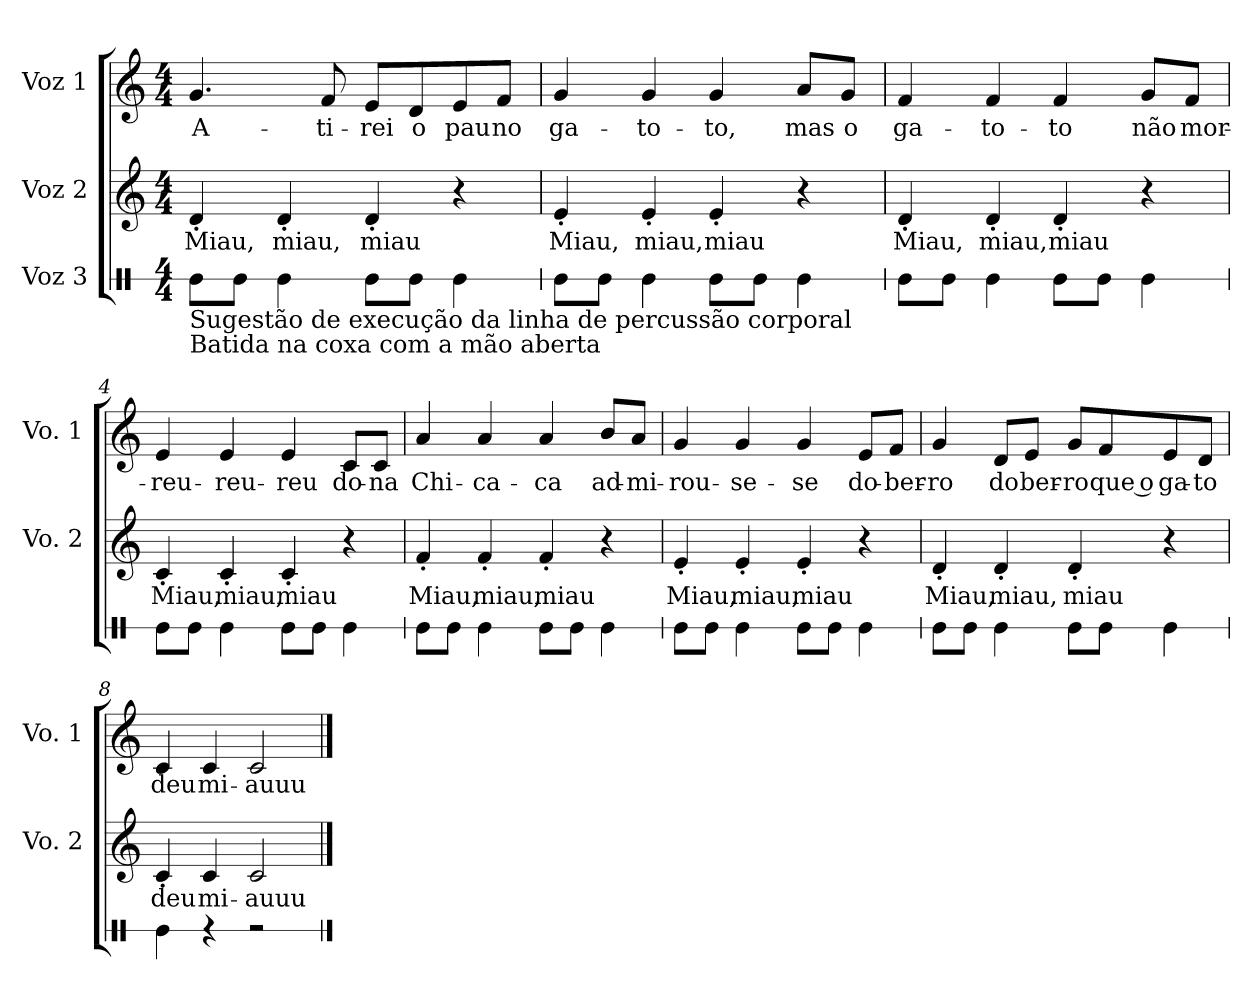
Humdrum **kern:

**kern	**kern	**text	**kern	**text
*part3	*part2	*part2	*part1	*part1
*staff3	*staff2	*staff2	*staff1	*staff1
*I"Voz 3	*I"Voz 2	*	*I"Voz 1	*
*	*I'Vo. 2	*	*I'Vo. 1	*
*stria1	*	*	*	*
*clefX	*clefG2	*	*clefG2	*
*k[]	*k[]	*	*k[]	*
*M4/4	*M4/4	*	*M4/4	*
*MM100	*MM100	*	*MM100	*
=1	=1	=1	=1	=1
!LO:TX:b:t=Sugestão de execução da linha de percussão corporal	!	!	!	!
!LO:TX:b:t=Batida na coxa com a mão aberta	!	!	!	!
!	!	!LO:LY:b	!	!LO:LY:b
8Re\L	4d'/	Miau,	4.g/	A-
8Re\J	.	.	.	.
!	!	!LO:LY:b	!	!
4Re\	4d'/	miau,	.	.
!	!	!	!	!LO:LY:b
.	.	.	8f/	-ti-
!	!	!LO:LY:b	!	!LO:LY:b
8Re\L	4d'/	miau	8e/L	-rei
!	!	!	!	!LO:LY:b
8Re\J	.	.	8d/	o
!	!	!	!	!LO:LY:b
4Re\	4r	.	8e/	pau
!	!	!	!	!LO:LY:b
.	.	.	8f/J	no
=2	=2	=2	=2	=2
!	!	!LO:LY:b	!	!LO:LY:b
8Re\L	4e'/	Miau,	4g/	ga-
8Re\J	.	.	.	.
!	!	!LO:LY:b	!	!LO:LY:b
4Re\	4e'/	miau,	4g/	-to-
!	!	!LO:LY:b	!	!LO:LY:b
8Re\L	4e'/	miau	4g/	-to,
8Re\J	.	.	.	.
!	!	!	!	!LO:LY:b
4Re\	4r	.	8a/L	mas
!	!	!	!	!LO:LY:b
.	.	.	8g/J	o
=3	=3	=3	=3	=3
!	!	!LO:LY:b	!	!LO:LY:b
8Re\L	4d'/	Miau,	4f/	ga-
8Re\J	.	.	.	.
!	!	!LO:LY:b	!	!LO:LY:b
4Re\	4d'/	miau,	4f/	-to-
!	!	!LO:LY:b	!	!LO:LY:b
8Re\L	4d'/	miau	4f/	-to
8Re\J	.	.	.	.
!	!	!	!	!LO:LY:b
4Re\	4r	.	8g/L	não
!	!	!	!	!LO:LY:b
.	.	.	8f/J	mor-
!!LO:LB:g=z
=4	=4	=4	=4	=4
!	!	!LO:LY:b	!	!LO:LY:b
8Re\L	4c'/	Miau,	4e/	-reu-
8Re\J	.	.	.	.
!	!	!LO:LY:b	!	!LO:LY:b
4Re\	4c'/	miau,	4e/	-reu-
!	!	!LO:LY:b	!	!LO:LY:b
8Re\L	4c'/	miau	4e/	-reu
8Re\J	.	.	.	.
!	!	!	!	!LO:LY:b
4Re\	4r	.	8c/L	do-
!	!	!	!	!LO:LY:b
.	.	.	8c/J	-na
=5	=5	=5	=5	=5
!	!	!LO:LY:b	!	!LO:LY:b
8Re\L	4f'/	Miau,	4a/	Chi-
8Re\J	.	.	.	.
!	!	!LO:LY:b	!	!LO:LY:b
4Re\	4f'/	miau,	4a/	-ca-
!	!	!LO:LY:b	!	!LO:LY:b
8Re\L	4f'/	miau	4a/	-ca
8Re\J	.	.	.	.
!	!	!	!	!LO:LY:b
4Re\	4r	.	8b/L	ad-
!	!	!	!	!LO:LY:b
.	.	.	8a/J	-mi-
=6	=6	=6	=6	=6
!	!	!LO:LY:b	!	!LO:LY:b
8Re\L	4e'/	Miau,	4g/	-rou-
8Re\J	.	.	.	.
!	!	!LO:LY:b	!	!LO:LY:b
4Re\	4e'/	miau,	4g/	-se-
!	!	!LO:LY:b	!	!LO:LY:b
8Re\L	4e'/	miau	4g/	-se
8Re\J	.	.	.	.
!	!	!	!	!LO:LY:b
4Re\	4r	.	8e/L	do-
!	!	!	!	!LO:LY:b
.	.	.	8f/J	-ber-
!!LO:LB:g=z
=7	=7	=7	=7	=7
!	!	!LO:LY:b	!	!LO:LY:b
8Re\L	4d'/	Miau,	4g/	-ro
8Re\J	.	.	.	.
!	!	!LO:LY:b	!	!LO:LY:b
4Re\	4d'/	miau,	8d/L	do
!	!	!	!	!LO:LY:b
.	.	.	8e/J	ber-
!	!	!LO:LY:b	!	!LO:LY:b
8Re\L	4d'/	miau	8g/L	-ro
!	!	!	!	!LO:LY:b
8Re\J	.	.	8f/	que o
!	!	!	!	!LO:LY:b
4Re\	4r	.	8e/	ga-
!	!	!	!	!LO:LY:b
.	.	.	8d/J	-to
=8	=8	=8	=8	=8
!	!	!LO:LY:b	!	!LO:LY:b
4Re\	4c'/	deu	4c/	deu
!	!	!LO:LY:b	!	!LO:LY:b
4r	4c/	mi-	4c/	mi-
!	!	!LO:LY:b	!	!LO:LY:b
2r	2c/	-auuu-	2c/	-auuu-
==	==	==	==	==
*-	*-	*-	*-	*-
